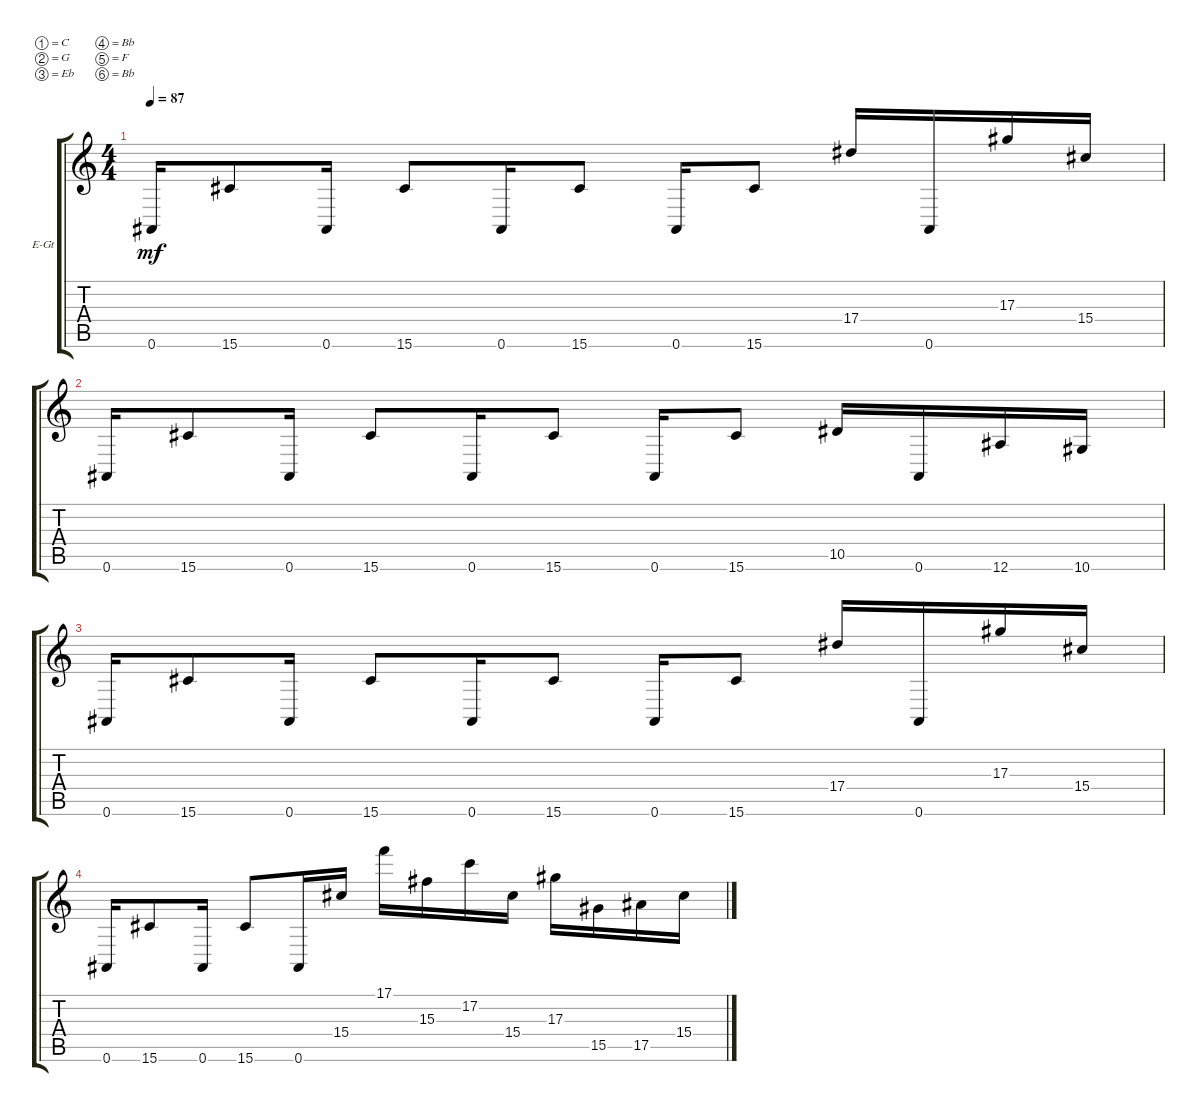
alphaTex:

\defaultSystemsLayout 4
\bracketExtendMode groupsimilarinstruments
\firstSystemTrackNameOrientation horizontal
\otherSystemsTrackNameOrientation horizontal
\track ("Lead" "E-Gt") {instrument distortionguitar}
\staff {score tabs}
\tuning (C4 G3 Eb3 Bb2 F2 Bb1)
\ts (4 4)
\tempo 87
\clef g2
\ks c
0.6.16{dy mf} 15.6.8 0.6.16 15.6.8 0.6.16 15.6.8 0.6.16 15.6.8 17.4.16 0.6.16 17.3.16 15.4.16 |
0.6.16 15.6.8 0.6.16 15.6.8 0.6.16 15.6.8 0.6.16 15.6.8 10.5.16 0.6.16 12.6.16 10.6.16 |
0.6.16 15.6.8 0.6.16 15.6.8 0.6.16 15.6.8 0.6.16 15.6.8 17.4.16 0.6.16 17.3.16 15.4.16 |
0.6.16 15.6.8 0.6.16 15.6.8 0.6.16 15.4.16 17.1.16 15.3.16 17.2.16 15.4.16 17.3.16 15.5.16 17.5.16 15.4.16
